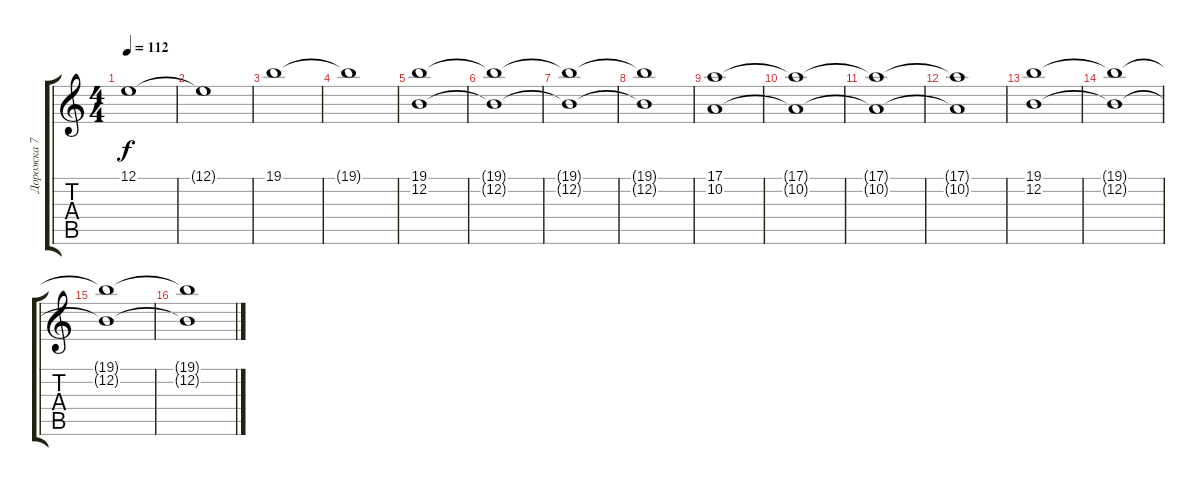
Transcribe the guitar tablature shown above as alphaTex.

\track ("Дорожка 7" "Дорожка 7") {instrument stringensemble2}
\staff {score tabs}
\tuning (E4 B3 G3 D3 A2 E2) {hide}
\ts (4 4)
\tempo 112
\clef g2
\ks c
12.1.1{dy f} |
12.1{t}.1 |
19.1.1 |
19.1{t}.1 |
(19.1 12.2).1 |
(19.1{t} 12.2{t}).1 |
(19.1{t} 12.2{t}).1 |
(19.1{t} 12.2{t}).1 |
(17.1 10.2).1 |
(17.1{t} 10.2{t}).1 |
(17.1{t} 10.2{t}).1 |
(17.1{t} 10.2{t}).1 |
(19.1 12.2).1 |
(19.1{t} 12.2{t}).1 |
(19.1{t} 12.2{t}).1 |
(19.1{t} 12.2{t}).1
